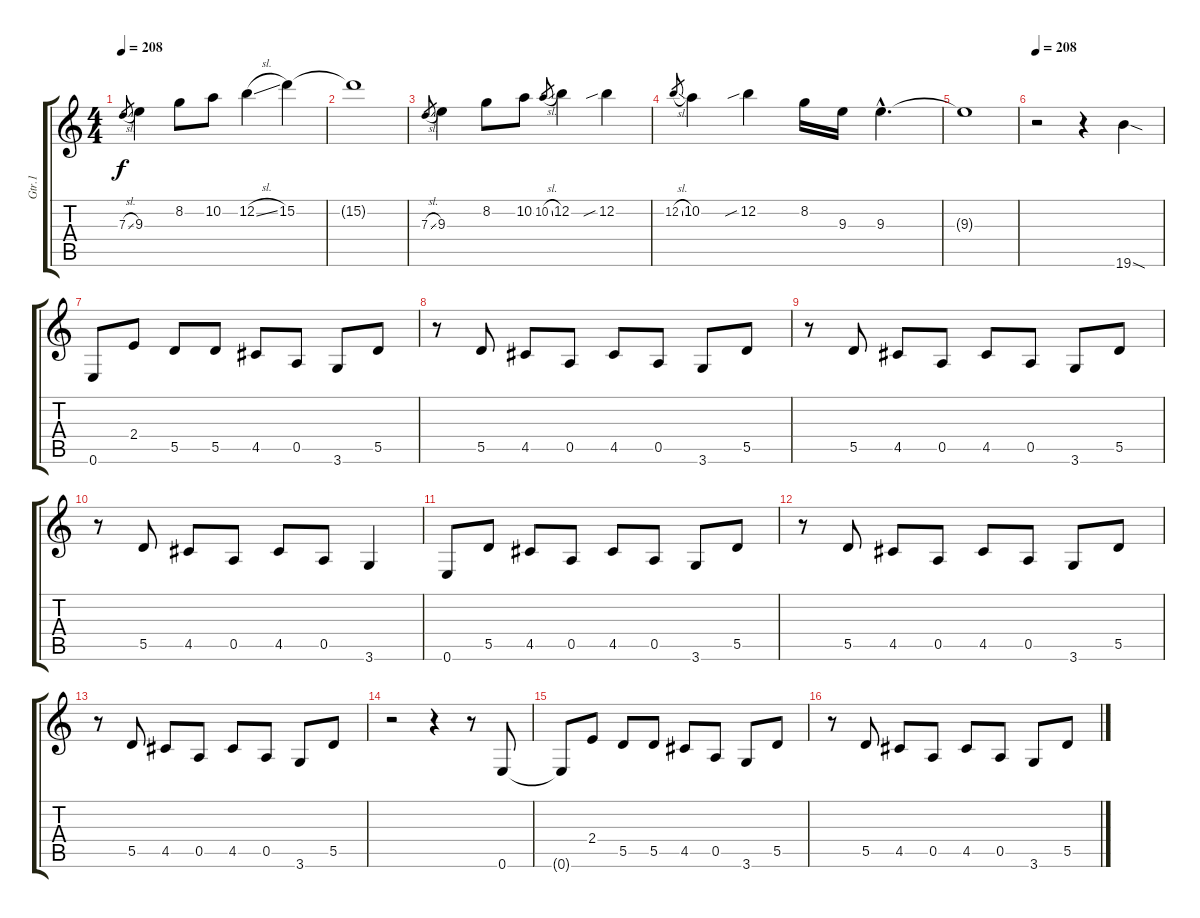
\track ("Gtr.1" "Gtr.1") {instrument overdrivenguitar}
\staff {score tabs}
\tuning (E4 B3 G3 D3 A2 E2) {hide}
\ts (4 4)
\tempo 208
\tempo 80
\tempo 208
\clef g2
\ks c
7.3{sl}.8{gr dy f instrument overdrivenguitar} 9.3.4 8.2.8 10.2.8 12.2{sl}.4 15.2.4 |
15.2{t}.1 |
7.3{sl}.8{gr} 9.3.4 8.2.8 10.2.8 10.2{sl}.8{gr} 12.2.4 12.2{sib}.4 |
12.2{sl}.8{gr} 10.2.4 12.2{sib}.4 8.2.16 9.3.16 9.3{hac}.4{d} |
9.3{t}.1 |
\tempo 208
r.2 r.4 19.6{sod}.4 |
0.6.8 2.4.8 5.5.8 5.5.8 4.5.8 0.5.8 3.6.8 5.5.8 |
r.8 5.5.8 4.5.8 0.5.8 4.5.8 0.5.8 3.6.8 5.5.8 |
r.8 5.5.8 4.5.8 0.5.8 4.5.8 0.5.8 3.6.8 5.5.8 |
r.8 5.5.8 4.5.8 0.5.8 4.5.8 0.5.8 3.6.4 |
0.6.8 5.5.8 4.5.8 0.5.8 4.5.8 0.5.8 3.6.8 5.5.8 |
r.8 5.5.8 4.5.8 0.5.8 4.5.8 0.5.8 3.6.8 5.5.8 |
r.8 5.5.8 4.5.8 0.5.8 4.5.8 0.5.8 3.6.8 5.5.8 |
r.2 r.4 r.8 0.6.8 |
0.6{t}.8 2.4.8 5.5.8 5.5.8 4.5.8 0.5.8 3.6.8 5.5.8 |
r.8 5.5.8 4.5.8 0.5.8 4.5.8 0.5.8 3.6.8 5.5.8
